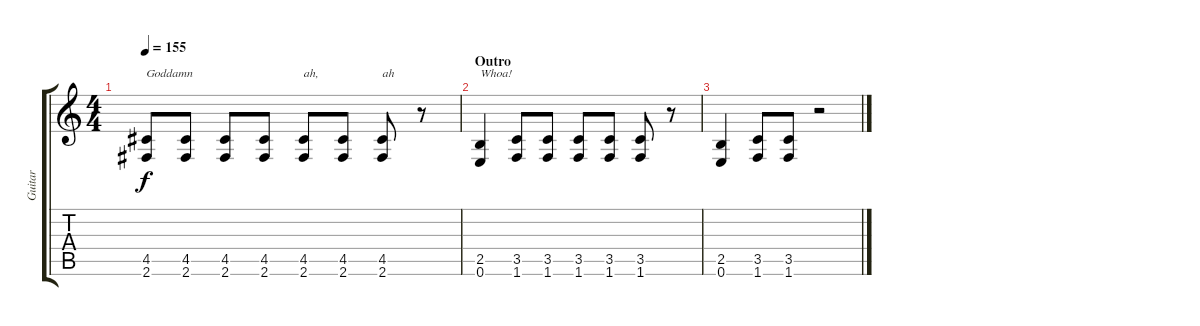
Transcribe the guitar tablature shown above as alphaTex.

\track ("Guitar" "Guitar") {instrument distortionguitar}
\staff {score tabs}
\tuning (E4 B3 G3 D3 A2 E2) {hide}
\ts (4 4)
\tempo 155
\clef g2
\ks c
(4.5 2.6).8{txt "Goddamn" dy f} (4.5 2.6).8 (4.5 2.6).8 (4.5 2.6).8 (4.5 2.6).8{txt "ah,"} (4.5 2.6).8 (4.5 2.6).8{txt "ah"} r.8 |
\section ("" "Outro")
(2.5 0.6).4{txt "Whoa!"} (3.5 1.6).8 (3.5 1.6).8 (3.5 1.6).8 (3.5 1.6).8 (3.5 1.6).8 r.8 |
(2.5 0.6).4 (3.5 1.6).8 (3.5 1.6).8 r.2
